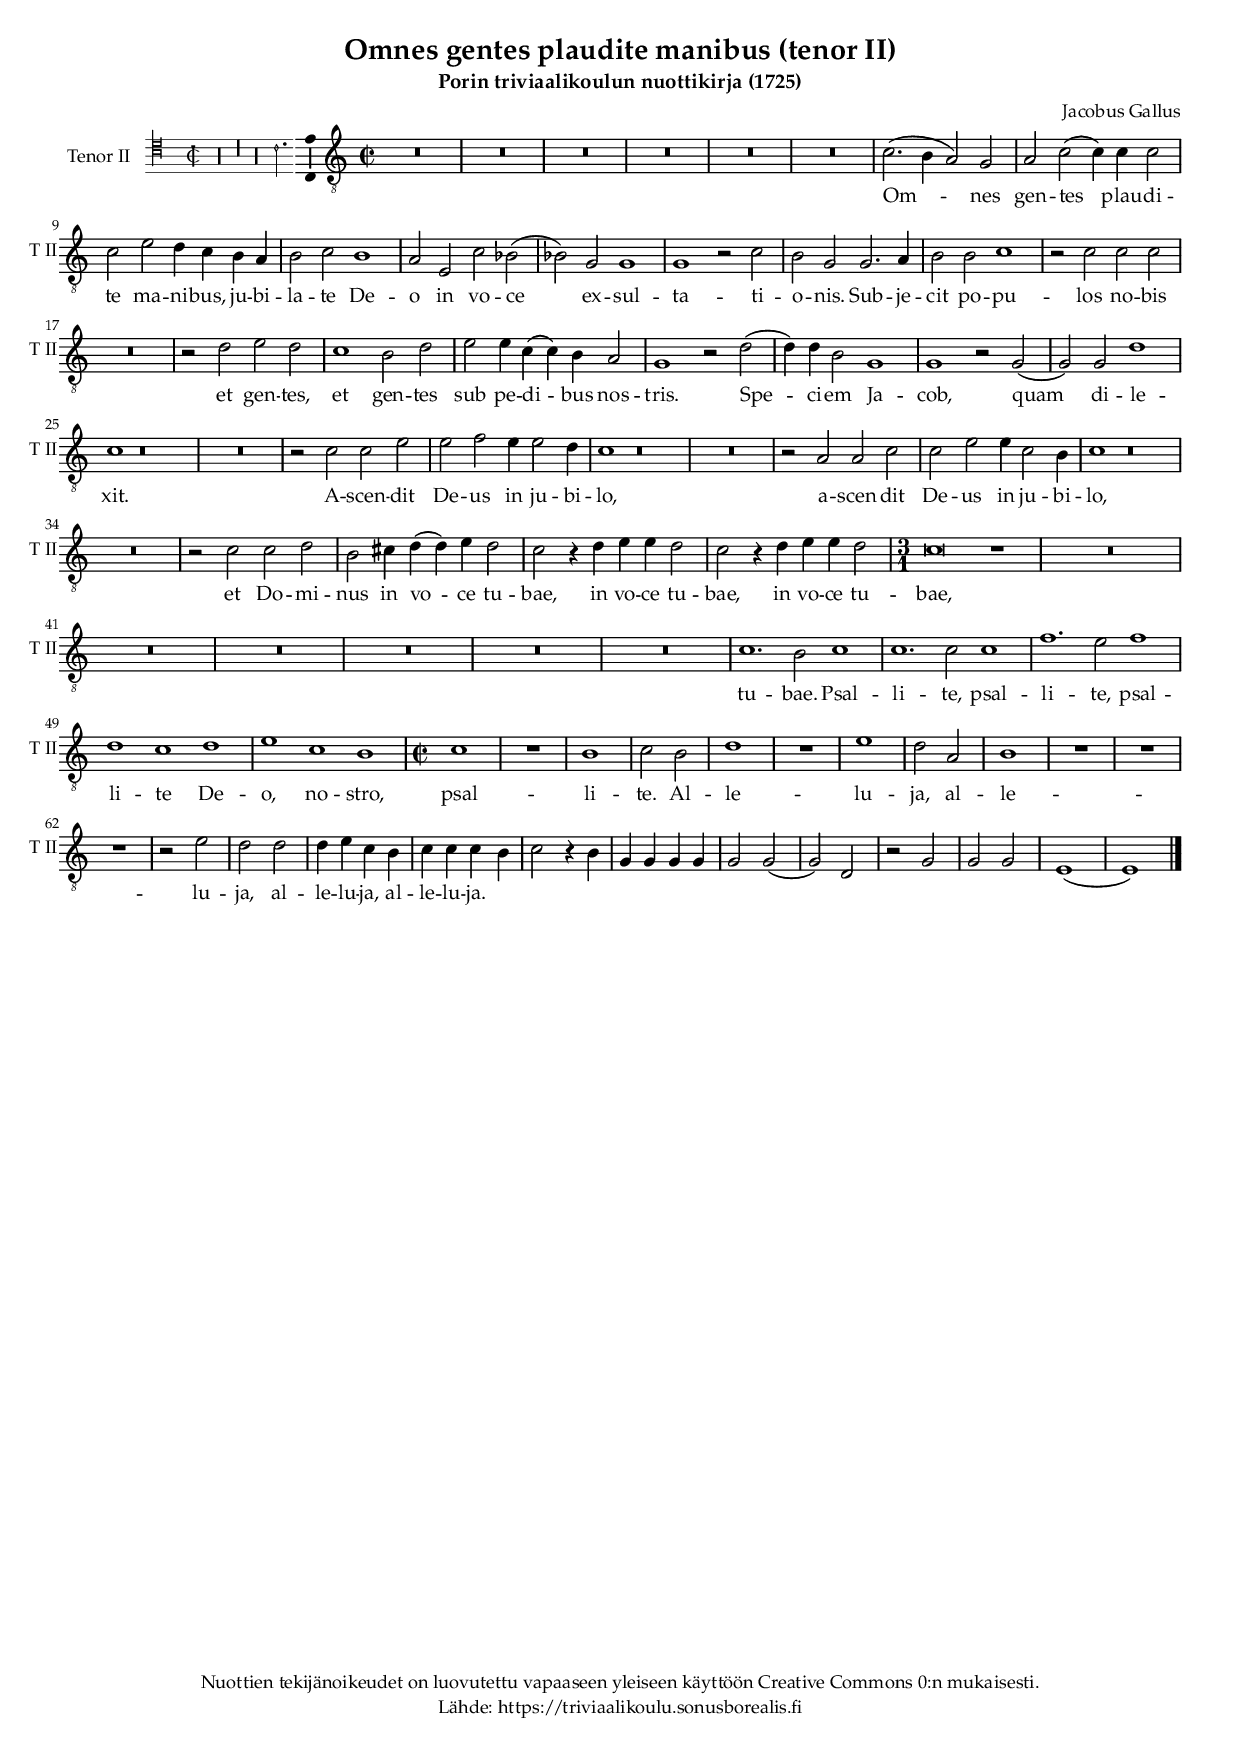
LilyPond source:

\version "2.20.0"
\include "suomi.ly"


\include "../omnes-gentes-plaudite-manibus.global.ily"
stanzaOneLyricsChoirOne = \lyricmode {
    Om -- nes gen -- tes plau -- di -- te ma -- ni -- bus,
    ju -- bi -- la -- te De -- o in vo -- ce ex -- sul -- ta -- ti -- o -- nis.
    Sub -- je -- cit po -- pu -- los no -- bis
    et gen -- tes, et gen -- tes sub pe -- di -- bus nos -- tris.
    Spe -- ci -- em Ja -- cob, quam di -- le -- xit.
    A -- scen -- dit De -- us in ju -- bi -- lo,
    a -- scen -- dit De -- us in ju -- bi -- lo,
    et Do -- mi -- nus in vo -- ce tu -- bae, in vo -- ce tu -- bae, in vo -- ce tu -- bae, tu -- bae.

    Psal -- li -- te, psal -- li -- te, psal -- li -- te De -- o, no -- stro, psal -- li -- te.
    Al -- le -- lu -- ja, al -- le -- lu -- ja, al -- le -- lu -- ja, al -- le -- lu -- ja.
}

stanzaOneLyricsChoirTwo = \lyricmode {
    Quo -- ni -- am Do -- mi -- nus ex -- cel -- sus, ter -- ri -- bi -- lis,
    Rex ma -- gnus su -- per om -- nem ter -- ram,
    sub -- je -- cit po -- pu -- los no -- bis
    et gen -- tes, E -- le -- git no -- bis he -- re -- di -- ta -- tem su -- am,
    spe -- ci -- em Ja -- cob, quam di -- le -- xit.
    A -- scen -- dit De -- us in ju -- bi -- lo,
    a -- scen -- dit De -- us in ju -- bi -- lo,
    et Do -- mi -- nus in vo -- ce tu -- bae, in vo -- ce tu -- bae, in vo -- ce tu -- bae.

    Psal -- li -- te, psal -- li -- te, psal -- li -- te re -- gi no -- stro, psal -- li -- te.
    Al -- le -- lu -- ja, al -- le -- lu -- ja, al -- le -- lu -- ja, al -- le -- lu -- ja.
}


% Second choir

TenoreTwoMusic = \relative c' {
	\set Staff.instrumentName = #"Tenor II"
	\set Staff.shortInstrumentName = "T II"

	\incipit {
		\clef "mensural-c4" \globalkey \globaltime
		r\longa
		c'\longa\rest
		r\longa
		c'2.
	}

	\clef "treble_8"
	\repeat unfold 12 { R1 | }
	c2.( h4 | a2) g | a c2( | c4) c c2 |
	c e | d4 c h a | h2 c | h1 | a2 e | c' b( | b) g | g1 | g |
	r2 c | h g | g2. a4 | h2 h | c1 | r2 c | c c | R1 | R |
	r2 d | e d |
	% 123
	c1 | h2 d | e e4 c( | c) h a2 | g1 |
	r2 d'( | d4) d h2 | g1 | g |
	r2 g( | g) g | d'1 | c | R1 | R | R |
	r2 c | c e | e f | e4 e2 d4 | c1 |
	% 124
	R | R | R |
	r2 a | a c | c e | e4 c2 h4 | c1 | R | R | R |
	r2 c | c d | h cis4 d( | d) e d2 | c r4 d | e e d2 | c r4 d | e e d2 |

	% 125
	\time 3/1
    \set Score.tempoHideNote = ##t
    \tempo 2 = 240
	c\breve r1 |
	\repeat unfold 6 { R\breve. | }
	c1. h2 c1 | c1. c2 c1 | f1. e2 f1 |
	% 126
	d c d | e c h |
	\globaltime c1 | R |
	h | c2 h | d1 | R |
	e | d2 a | h1 | R | R | R |
	r2 e d d |
	% 127
	d4 e c h | c c c h | c2 r4 h | g g g g |
	g2 g( | g) d | r g g g | e1( | e) \bar "|."
}


\include "omnes-gentes-plaudite-manibus.header.ily"

\header {
  title = "Omnes gentes plaudite manibus (tenor II)"
}

\score {
  \new StaffGroup = choirTwoStaff <<
    \new Staff <<
      \new Voice = "TenoreTwo" {
        \global
        \TenoreTwoMusic
      }
      \new Lyrics \lyricsto "TenoreTwo" {
       \stanzaOneLyricsChoirOne
      }
    >>
  >>

  \midi {
    \globaltempo
  }
  \layout {
    \context {
      \Staff
      \consists "Ambitus_engraver"
		
    }
    indent = 4\cm
    incipit-width = 2.5\cm
    \context {
     \Score
     \override VerticalAxisGroup.remove-first = ##t
    }
  }
}
